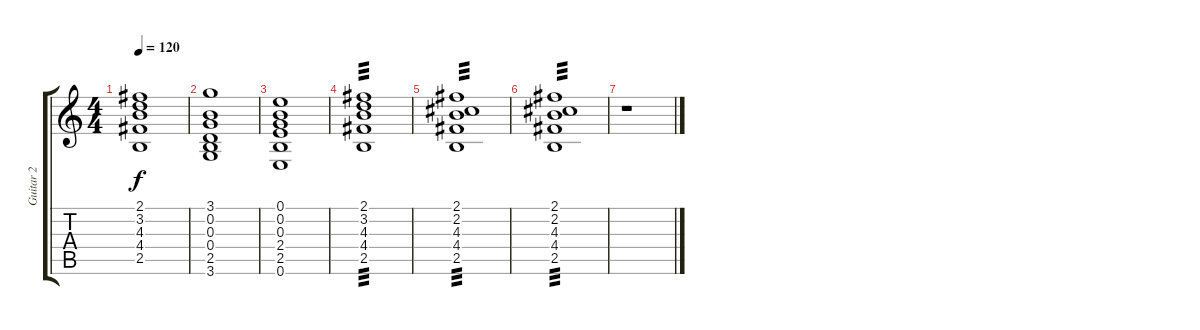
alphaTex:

\track ("Guitar 2" "Guitar 2") {instrument acousticguitarsteel}
\staff {score tabs}
\tuning (E4 B3 G3 D3 A2 E2) {hide}
\ts (4 4)
\tempo 120
\clef g2
\ks c
(2.1 3.2 4.3 4.4 2.5).1{dy f} |
(3.1 0.2 0.3 0.4 2.5 3.6).1 |
(0.1 0.2 0.3 2.4 2.5 0.6).1 |
(2.1 3.2 4.3 4.4 2.5).1{tp 3} |
(2.1 2.2 4.3 4.4 2.5).1{tp 3} |
(2.1 2.2 4.3 4.4 2.5).1{tp 3} |
r.1
